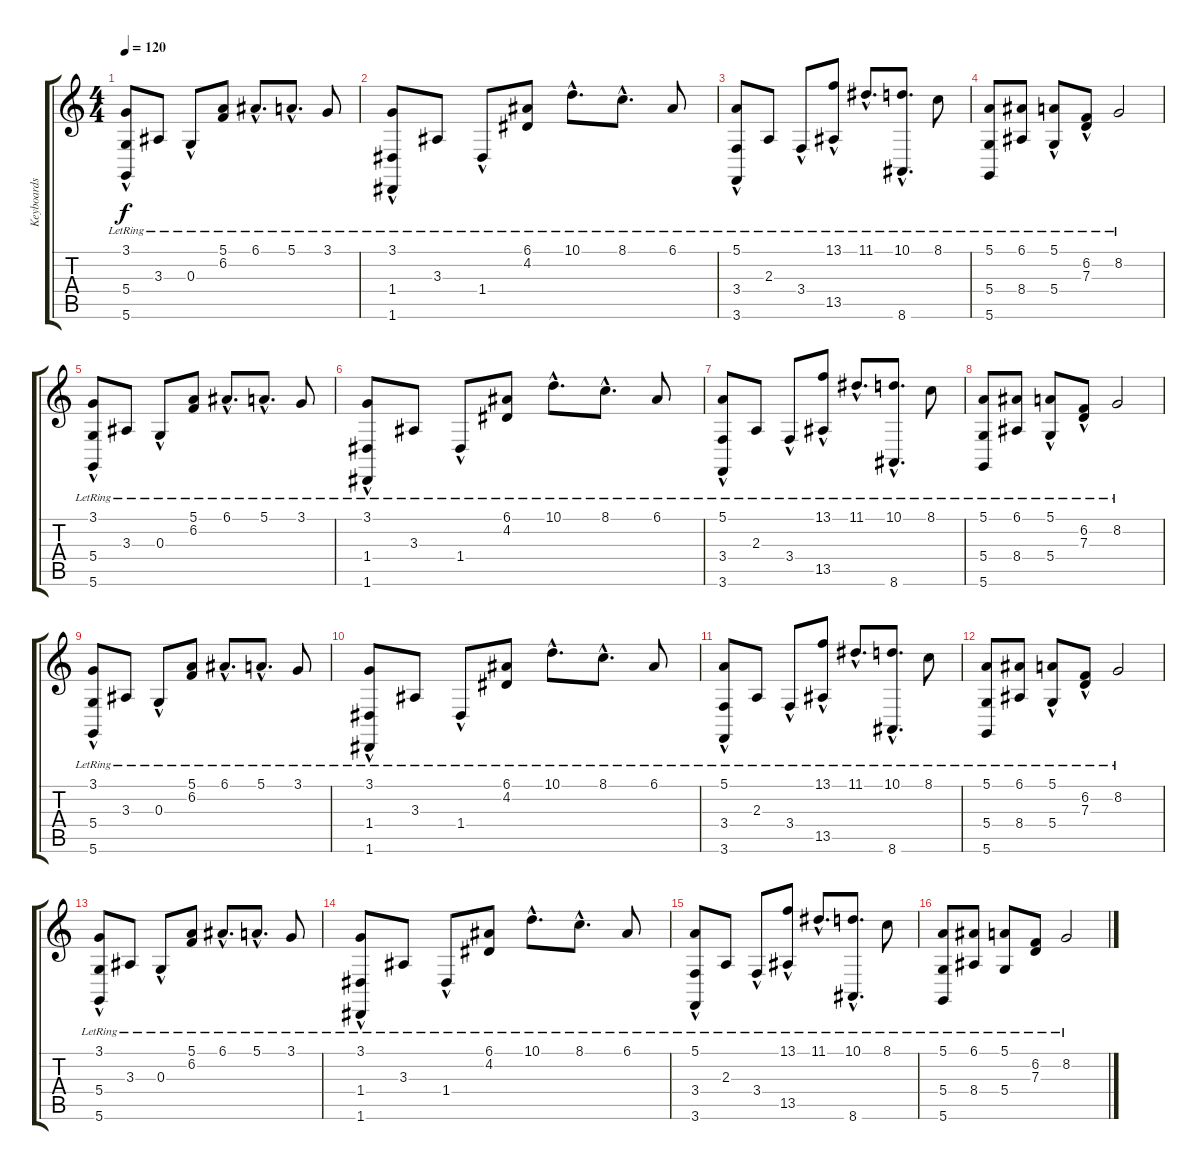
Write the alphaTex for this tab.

\track ("Keyboards" "Keyboards") {instrument acousticgrandpiano}
\staff {score tabs}
\tuning (E4 B3 G3 D3 A2 D2) {hide}
\ts (4 4)
\tempo 120
\clef g2
\ks c
(3.1{hac lr} 5.4{lr} 5.6{lr}).8{dy f instrument acousticgrandpiano} 3.3{lr}.8 0.3{hac lr}.8 (5.1{lr} 6.2{lr}).8 6.1{hac lr}.8{d} 5.1{hac lr}.8{d} 3.1{lr}.8 |
(3.1{hac lr} 1.4{lr} 1.6{lr}).8 3.3{lr}.8 1.4{hac lr}.8 (6.1{lr} 4.2{lr}).8 10.1{hac lr}.8{d} 8.1{hac lr}.8{d} 6.1{lr}.8 |
(5.1{hac lr} 3.4{lr} 3.6{lr}).8 2.3{lr}.8 3.4{hac lr}.8 (13.1{lr} 13.5{hac lr}).8 11.1{hac lr}.8{d} (10.1{hac lr} 8.6{lr}).8{d} 8.1{lr}.8 |
(5.1{lr} 5.4{lr} 5.6{lr}).8 (6.1{lr} 8.4{lr}).8 (5.1{lr} 5.4{hac lr}).8 (6.2{lr} 7.3{hac lr}).8 8.2{lr}.2 |
(3.1{hac lr} 5.4{lr} 5.6{lr}).8 3.3{lr}.8 0.3{hac lr}.8 (5.1{lr} 6.2{lr}).8 6.1{hac lr}.8{d} 5.1{hac lr}.8{d} 3.1{lr}.8 |
(3.1{hac lr} 1.4{lr} 1.6{lr}).8 3.3{lr}.8 1.4{hac lr}.8 (6.1{lr} 4.2{lr}).8 10.1{hac lr}.8{d} 8.1{hac lr}.8{d} 6.1{lr}.8 |
(5.1{hac lr} 3.4{lr} 3.6{lr}).8 2.3{lr}.8 3.4{hac lr}.8 (13.1{lr} 13.5{hac lr}).8 11.1{hac lr}.8{d} (10.1{hac lr} 8.6{lr}).8{d} 8.1{lr}.8 |
(5.1{lr} 5.4{lr} 5.6{lr}).8 (6.1{lr} 8.4{lr}).8 (5.1{lr} 5.4{hac lr}).8 (6.2{lr} 7.3{hac lr}).8 8.2{lr}.2 |
(3.1{hac lr} 5.4{lr} 5.6{lr}).8 3.3{lr}.8 0.3{hac lr}.8 (5.1{lr} 6.2{lr}).8 6.1{hac lr}.8{d} 5.1{hac lr}.8{d} 3.1{lr}.8 |
(3.1{hac lr} 1.4{lr} 1.6{lr}).8 3.3{lr}.8 1.4{hac lr}.8 (6.1{lr} 4.2{lr}).8 10.1{hac lr}.8{d} 8.1{hac lr}.8{d} 6.1{lr}.8 |
(5.1{hac lr} 3.4{lr} 3.6{lr}).8 2.3{lr}.8 3.4{hac lr}.8 (13.1{lr} 13.5{hac lr}).8 11.1{hac lr}.8{d} (10.1{hac lr} 8.6{lr}).8{d} 8.1{lr}.8 |
(5.1{lr} 5.4{lr} 5.6{lr}).8 (6.1{lr} 8.4{lr}).8 (5.1{lr} 5.4{hac lr}).8 (6.2{lr} 7.3{hac lr}).8 8.2{lr}.2 |
(3.1{hac lr} 5.4{lr} 5.6{lr}).8 3.3{lr}.8 0.3{hac lr}.8 (5.1{lr} 6.2{lr}).8 6.1{hac lr}.8{d} 5.1{hac lr}.8{d} 3.1{lr}.8 |
(3.1{hac lr} 1.4{lr} 1.6{lr}).8 3.3{lr}.8 1.4{hac lr}.8 (6.1{lr} 4.2{lr}).8 10.1{hac lr}.8{d} 8.1{hac lr}.8{d} 6.1{lr}.8 |
(5.1{hac lr} 3.4{lr} 3.6{lr}).8 2.3{lr}.8 3.4{hac lr}.8 (13.1{lr} 13.5{hac lr}).8 11.1{hac lr}.8{d} (10.1{hac lr} 8.6{lr}).8{d} 8.1{lr}.8 |
(5.1{lr} 5.4{lr} 5.6{lr}).8 (6.1{lr} 8.4{lr}).8 (5.1{lr} 5.4{lr}).8 (6.2{lr} 7.3{lr}).8 8.2{lr}.2
